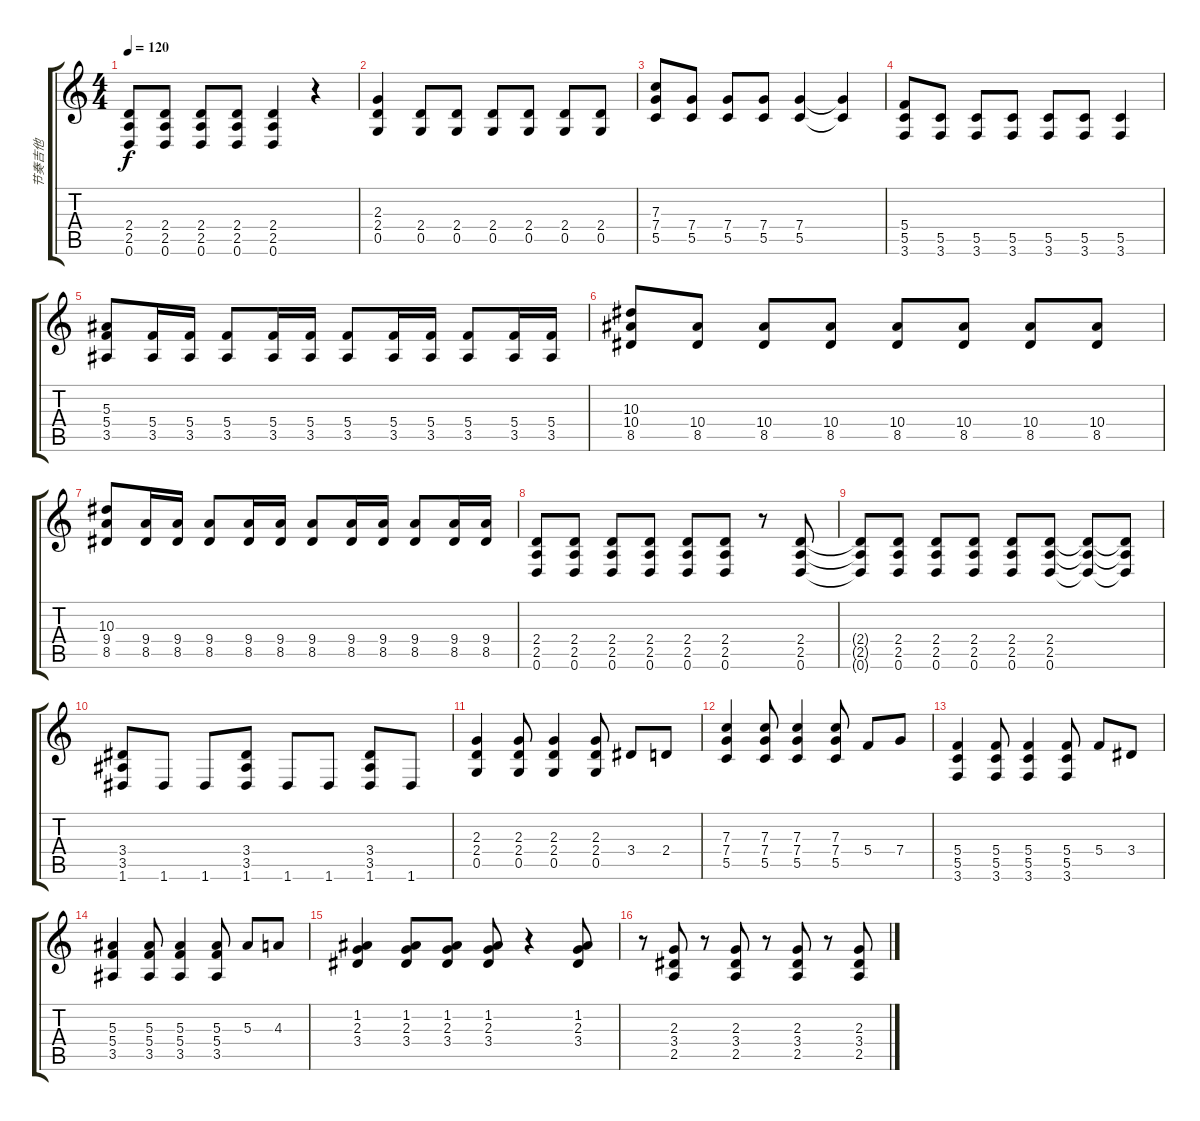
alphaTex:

\track ("节奏吉他" "节奏吉他") {instrument distortionguitar}
\staff {score tabs}
\tuning (D4 A3 F3 C3 G2 D2) {hide}
\ts (4 4)
\tempo 120
\clef g2
\ks c
(2.4{t} 2.5{t} 0.6{t}).8{dy f} (2.4 2.5 0.6).8 (2.4 2.5 0.6).8 (2.4 2.5 0.6).8 (2.4 2.5 0.6).4 r.4 |
(2.3 2.4 0.5).4 (2.4 0.5).8 (2.4 0.5).8 (2.4 0.5).8 (2.4 0.5).8 (2.4 0.5).8 (2.4 0.5).8 |
(7.3 7.4 5.5).8 (7.4 5.5).8 (7.4 5.5).8 (7.4 5.5).8 (7.4 5.5).4 (7.4{t} 5.5{t}).4 |
(5.4 5.5 3.6).8 (5.5 3.6).8 (5.5 3.6).8 (5.5 3.6).8 (5.5 3.6).8 (5.5 3.6).8 (5.5 3.6).4 |
(5.3 5.4 3.5).8 (5.4 3.5).16 (5.4 3.5).16 (5.4 3.5).8 (5.4 3.5).16 (5.4 3.5).16 (5.4 3.5).8 (5.4 3.5).16 (5.4 3.5).16 (5.4 3.5).8 (5.4 3.5).16 (5.4 3.5).16 |
(10.3 10.4 8.5).8 (10.4 8.5).8 (10.4 8.5).8 (10.4 8.5).8 (10.4 8.5).8 (10.4 8.5).8 (10.4 8.5).8 (10.4 8.5).8 |
(10.3 9.4 8.5).8 (9.4 8.5).16 (9.4 8.5).16 (9.4 8.5).8 (9.4 8.5).16 (9.4 8.5).16 (9.4 8.5).8 (9.4 8.5).16 (9.4 8.5).16 (9.4 8.5).8 (9.4 8.5).16 (9.4 8.5).16 |
(2.4 2.5 0.6).8 (2.4 2.5 0.6).8 (2.4 2.5 0.6).8 (2.4 2.5 0.6).8 (2.4 2.5 0.6).8 (2.4 2.5 0.6).8 r.8 (2.4 2.5 0.6).8{txt ""} |
(2.4{t} 2.5{t} 0.6{t}).8 (2.4 2.5 0.6).8 (2.4 2.5 0.6).8 (2.4 2.5 0.6).8 (2.4 2.5 0.6).8 (2.4 2.5 0.6).8 (2.4{t} 2.5{t} 0.6{t}).8 (2.4{t} 2.5{t} 0.6{t}).8 |
(3.4 3.5 1.6).8 1.6.8 1.6.8 (3.4 3.5 1.6).8 1.6.8 1.6.8 (3.4 3.5 1.6).8 1.6.8 |
(2.3 2.4 0.5).4 (2.3 2.4 0.5).8 (2.3 2.4 0.5).4 (2.3 2.4 0.5).8 3.4.8 2.4.8 |
(7.3 7.4 5.5).4 (7.3 7.4 5.5).8 (7.3 7.4 5.5).4 (7.3 7.4 5.5).8 5.4.8 7.4.8 |
(5.4 5.5 3.6).4 (5.4 5.5 3.6).8 (5.4 5.5 3.6).4 (5.4 5.5 3.6).8 5.4.8 3.4.8 |
(5.3 5.4 3.5).4 (5.3 5.4 3.5).8 (5.3 5.4 3.5).4 (5.3 5.4 3.5).8 5.3.8 4.3.8 |
(1.2 2.3 3.4).4 (1.2 2.3 3.4).8 (1.2 2.3 3.4).8 (1.2 2.3 3.4).8 r.4 (1.2 2.3 3.4).8 |
r.8 (2.3 3.4 2.5).8 r.8 (2.3 3.4 2.5).8 r.8 (2.3 3.4 2.5).8 r.8 (2.3 3.4 2.5).8
